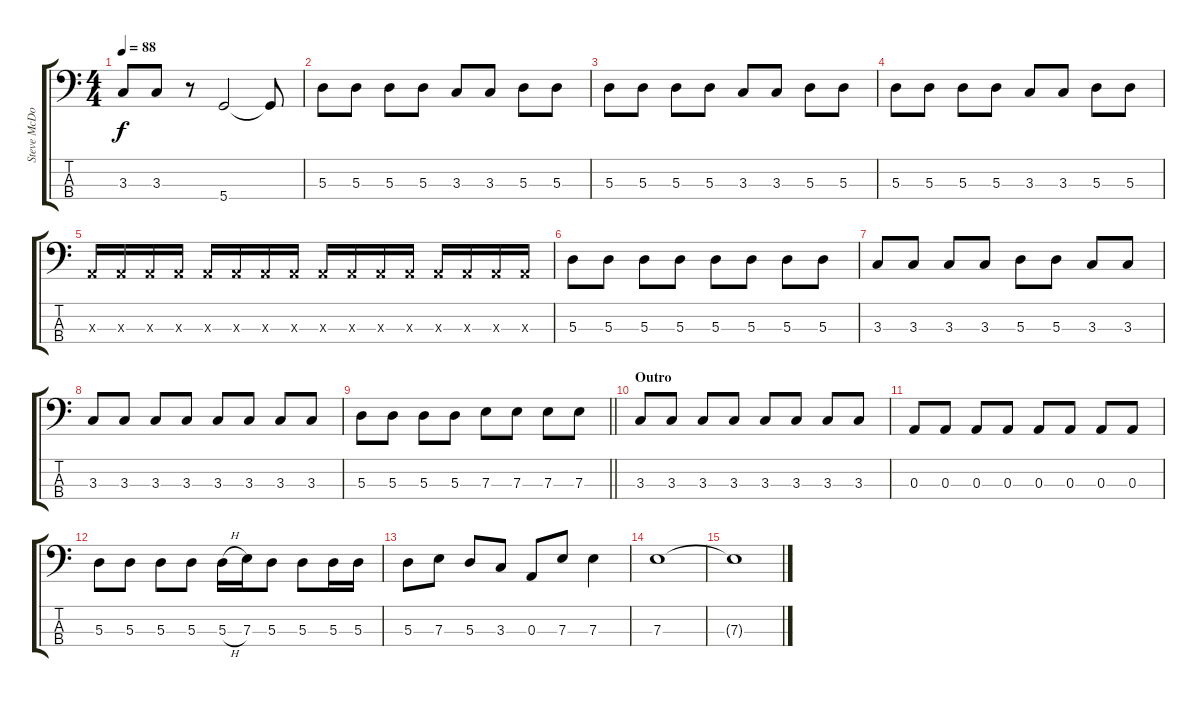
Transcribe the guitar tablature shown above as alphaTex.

\track ("Steve McDonald" "Steve McDo") {instrument electricbassfinger}
\staff {score tabs}
\tuning (G2 D2 A1 D1) {hide}
\ts (4 4)
\tempo 88
\clef f4
\ks c
3.3.8{dy f} 3.3.8 r.8 5.4.2 5.4{t}.8 |
5.3.8 5.3.8 5.3.8 5.3.8 3.3.8 3.3.8 5.3.8 5.3.8 |
5.3.8 5.3.8 5.3.8 5.3.8 3.3.8 3.3.8 5.3.8 5.3.8 |
5.3.8 5.3.8 5.3.8 5.3.8 3.3.8 3.3.8 5.3.8 5.3.8 |
0.3{x}.16 0.3{x}.16 0.3{x}.16 0.3{x}.16 0.3{x}.16 0.3{x}.16 0.3{x}.16 0.3{x}.16 0.3{x}.16 0.3{x}.16 0.3{x}.16 0.3{x}.16 0.3{x}.16 0.3{x}.16 0.3{x}.16 0.3{x}.16 |
5.3.8 5.3.8 5.3.8 5.3.8 5.3.8 5.3.8 5.3.8 5.3.8 |
3.3.8 3.3.8 3.3.8 3.3.8 5.3.8 5.3.8 3.3.8 3.3.8 |
3.3.8 3.3.8 3.3.8 3.3.8 3.3.8 3.3.8 3.3.8 3.3.8 |
\barLineRight lightlight
5.3.8 5.3.8 5.3.8 5.3.8 7.3.8 7.3.8 7.3.8 7.3.8 |
\section ("" "Outro")
3.3.8 3.3.8 3.3.8 3.3.8 3.3.8 3.3.8 3.3.8 3.3.8 |
0.3.8 0.3.8 0.3.8 0.3.8 0.3.8 0.3.8 0.3.8 0.3.8 |
5.3.8 5.3.8 5.3.8 5.3.8 5.3{h}.16 7.3.16 5.3.8 5.3.8 5.3.16 5.3.16 |
5.3.8 7.3.8 5.3.8 3.3.8 0.3.8 7.3.8 7.3.4 |
7.3.1 |
7.3{t}.1
